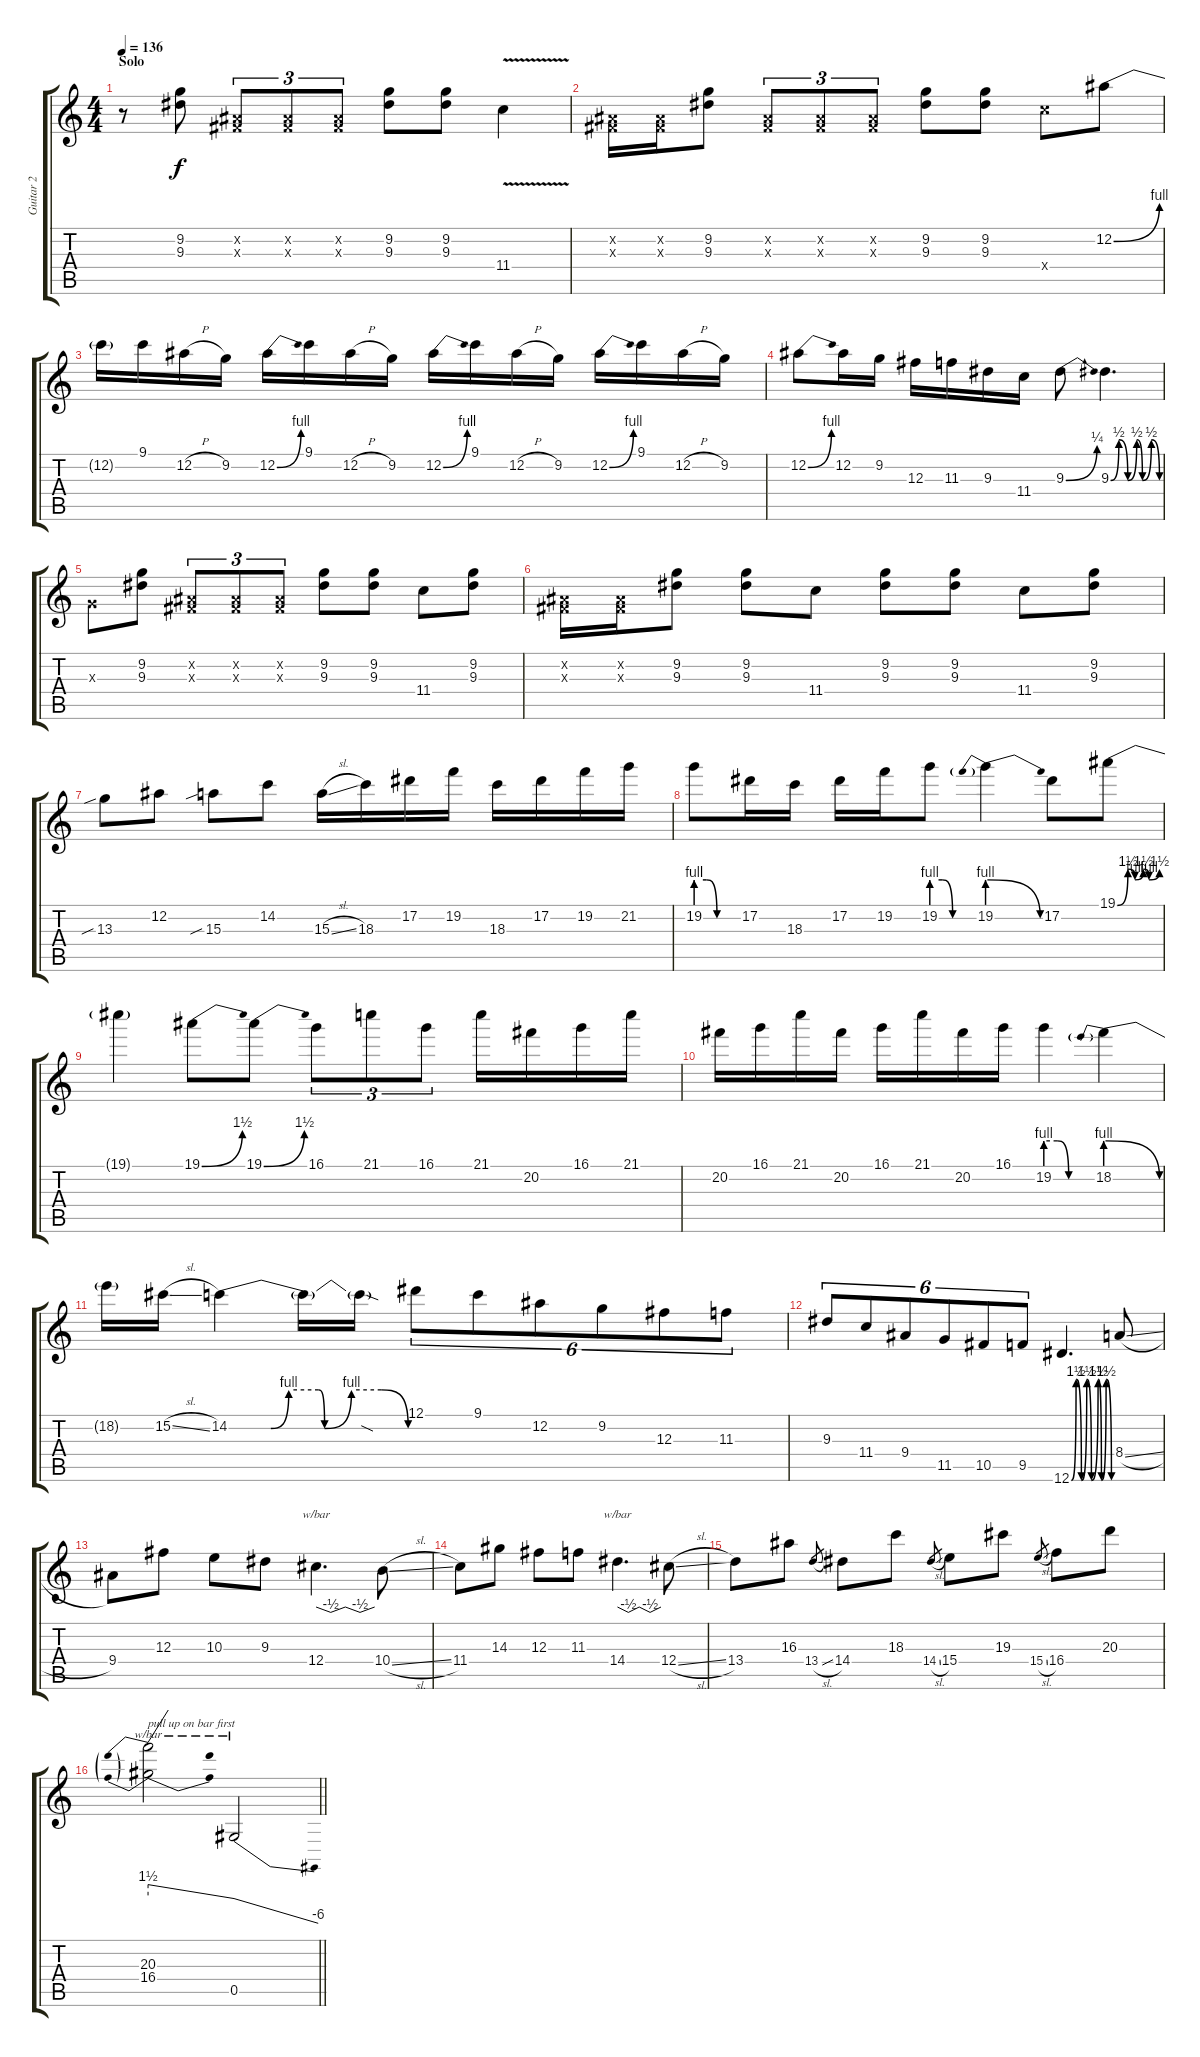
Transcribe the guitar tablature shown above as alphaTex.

\track ("Guitar 2" "Guitar 2") {instrument overdrivenguitar}
\staff {score tabs}
\tuning (Eb4 Bb3 Gb3 Db3 Ab2 Eb2) {hide}
\ts (4 4)
\section ("" "Solo")
\tempo 136
\clef g2
\ks c
r.8{dy f} (9.2 9.3).8 (0.2{x} 0.3{x}).8{tu (3 2)} (0.2{x} 0.3{x}).8{tu (3 2)} (0.2{x} 0.3{x}).8{tu (3 2)} (9.2 9.3).8 (9.2 9.3).8 11.4{v}.4 |
(0.2{x} 0.3{x}).16 (0.2{x} 0.3{x}).16 (9.2 9.3).8 (0.2{x} 0.3{x}).8{tu (3 2)} (0.2{x} 0.3{x}).8{tu (3 2)} (0.2{x} 0.3{x}).8{tu (3 2)} (9.2 9.3).8 (9.2 9.3).8 11.4{x}.8 12.2{be (bend 0 0 60 4)}.8 |
12.2{t}.16 9.1.16 12.2{h}.16 9.2.16 12.2{be (bend 0 0 60 4)}.16 9.1.16 12.2{h}.16 9.2.16 12.2{be (bend 0 0 60 4)}.16 9.1.16 12.2{h}.16 9.2.16 12.2{be (bend 0 0 60 4)}.16 9.1.16 12.2{h}.16 9.2.16 |
12.2{be (bend 0 0 60 4)}.8 12.2.16 9.2.16 12.3.16 11.3.16 9.3.16 11.4.16 9.3{be (bend 0 0 60 1)}.8 9.3{be (custom 0 0 10 2 21 0 32 2 39 0 50 2 60 0)}.4{d} |
1.3{x}.8 (9.2 9.3).8 (0.2{x} 0.3{x}).8{tu (3 2)} (0.2{x} 0.3{x}).8{tu (3 2)} (0.2{x} 0.3{x}).8{tu (3 2)} (9.2 9.3).8 (9.2 9.3).8 11.4.8 (9.2 9.3).8 |
(0.2{x} 0.3{x}).16 (0.2{x} 0.3{x}).16 (9.2 9.3).8 (9.2 9.3).8 11.4.8 (9.2 9.3).8 (9.2 9.3).8 11.4.8 (9.2 9.3).8 |
13.3{sib}.8 12.2.8 15.3{sib}.8 14.2.8 15.3{sl}.16 18.3.16 17.2.16 19.2.16 18.3.16 17.2.16 19.2.16 21.2.16 |
19.2{be (custom 0 4 15 4 30 0 60 0)}.8 17.2.16 18.3.16 17.2.16 19.2.16 19.2{be (custom 0 4 15 4 30 0 60 0)}.8 19.2{be (prebendrelease 0 4 60 0)}.4 17.2.8 19.1{be (custom 0 0 15 6 25 4 37 6 45 4 60 6)}.8 |
19.1{t}.4 19.1{be (bend 0 0 60 6)}.8 19.1{be (bend 0 0 60 6)}.8 16.1.8{tu (3 2)} 21.1.8{tu (3 2)} 16.1.8{tu (3 2)} 21.1.16 20.2.16 16.1.16 21.1.16 |
20.2.16 16.1.16 21.1.16 20.2.16 16.1.16 21.1.16 20.2.16 16.1.16 19.2{be (custom 0 4 15 4 30 0 60 0)}.4 18.2{be (prebendrelease 0 4 60 0)}.4 |
18.2{t}.16 15.2{sl}.16 14.2{be (custom 0 0 14 0 20 4 30 4 32 0 41 4 51 4 60 0)}.4 14.2{t}.16 14.2{sod t}.16 12.1.8{tu (6 4)} 9.1.8{tu (6 4)} 12.2.8{tu (6 4)} 9.2.8{tu (6 4)} 12.3.8{tu (6 4)} 11.3.8{tu (6 4)} |
9.3.8{tu (6 4)} 11.4.8{tu (6 4)} 9.4.8{tu (6 4)} 11.5.8{tu (6 4)} 10.5.8{tu (6 4)} 9.5.8{tu (6 4)} 12.6{be (custom 0 0 7 6 15 0 23 6 30 0 40 6 45 0 52 6 60 0)}.4{d} 8.4{sl}.8 |
9.4.8 12.3.8 10.3.8 9.3.8 12.4.4{d tbe (custom default 0 0 15 -2 30 0 45 -2 60 0)} 10.4{sl}.8 |
11.4.8 14.3.8 12.3.8 11.3.8 14.4.4{d tbe (custom default 0 0 15 -2 30 0 45 -2 60 0)} 12.4{sl}.8 |
13.4.8 16.3.8 13.4{sl}.8{gr} 14.4.8 18.3.8 14.4{sl}.8{gr} 15.4.8 19.3.8 15.4{sl}.8{gr} 16.4.8 20.3.8 |
\barLineRight lightlight
(20.3 16.4).2{tbe (predivedive default 0 6 60 0) txt "pull up on bar first"} 0.5.2{tbe (dive default 0 0 60 -24)}
